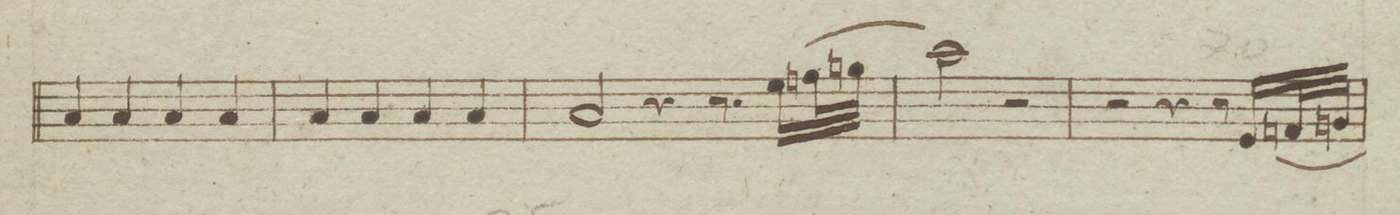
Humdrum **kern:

**kern	**dynam
*I"Vilone	*
*clefF4	*
*k[b-e-a-]	*
*M4/4	*
4Cyy/	.
4Cyy/	.
4Cyy/	.
4Cyy/	.
=67	=67
4Cyy/	.
4Cyy/	.
4Cyy/	.
4Cyy/	.
=68	=68
2Cyy/	.
4ryy	.
8ryy	.
*16\right	*
16G\LLyy	.
*32\rght	*
32An\Lyy	.
32Bn\JJJyy	.
=69	=69
2cyy\	.
2ryy	.
=70	=70
2ryy	.
4ryy	.
8ryy	.
16GG/LLyy	.
32AAn/Lyy	.
32BBn/JJJyy	.
=71	=71
*-	*-
